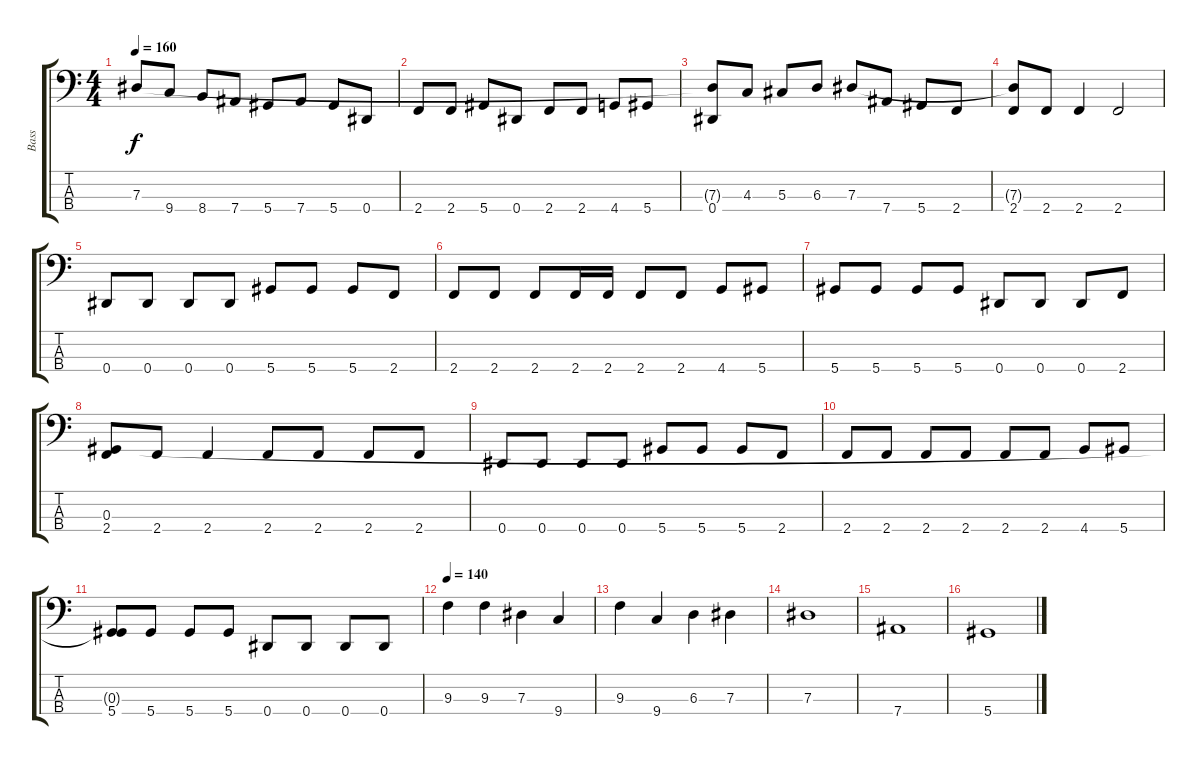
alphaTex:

\track ("Bass" "Bass") {instrument electricbasspick}
\staff {score tabs}
\tuning (Gb2 Db2 Ab1 Eb1) {hide}
\ts (4 4)
\tempo 160
\clef f4
\ks c
7.3.8{dy f} 9.4.8 8.4.8 7.4.8 5.4.8 7.4.8 5.4.8 0.4.8 |
2.4.8 2.4.8 5.4.8 0.4.8 2.4.8 2.4.8 4.4.8 5.4.8 |
(7.3{t} 0.4).8 4.3.8 5.3.8 6.3.8 7.3.8 7.4.8 5.4.8 2.4.8 |
(7.3{t} 2.4).8 2.4.8 2.4.4 2.4.2 |
0.4.8 0.4.8 0.4.8 0.4.8 5.4.8 5.4.8 5.4.8 2.4.8 |
2.4.8 2.4.8 2.4.8 2.4.16 2.4.16 2.4.8 2.4.8 4.4.8 5.4.8 |
5.4.8 5.4.8 5.4.8 5.4.8 0.4.8 0.4.8 0.4.8 2.4.8 |
(0.3 2.4).8 2.4.8 2.4.4 2.4.8 2.4.8 2.4.8 2.4.8 |
0.4.8 0.4.8 0.4.8 0.4.8 5.4.8 5.4.8 5.4.8 2.4.8 |
2.4.8 2.4.8 2.4.8 2.4.8 2.4.8 2.4.8 4.4.8 5.4.8 |
(0.3{t} 5.4).8 5.4.8 5.4.8 5.4.8 0.4.8 0.4.8 0.4.8 0.4.8 |
\tempo 140
9.3.4 9.3.4 7.3.4 9.4.4 |
9.3.4 9.4.4 6.3.4 7.3.4 |
7.3.1 |
7.4.1 |
5.4.1
